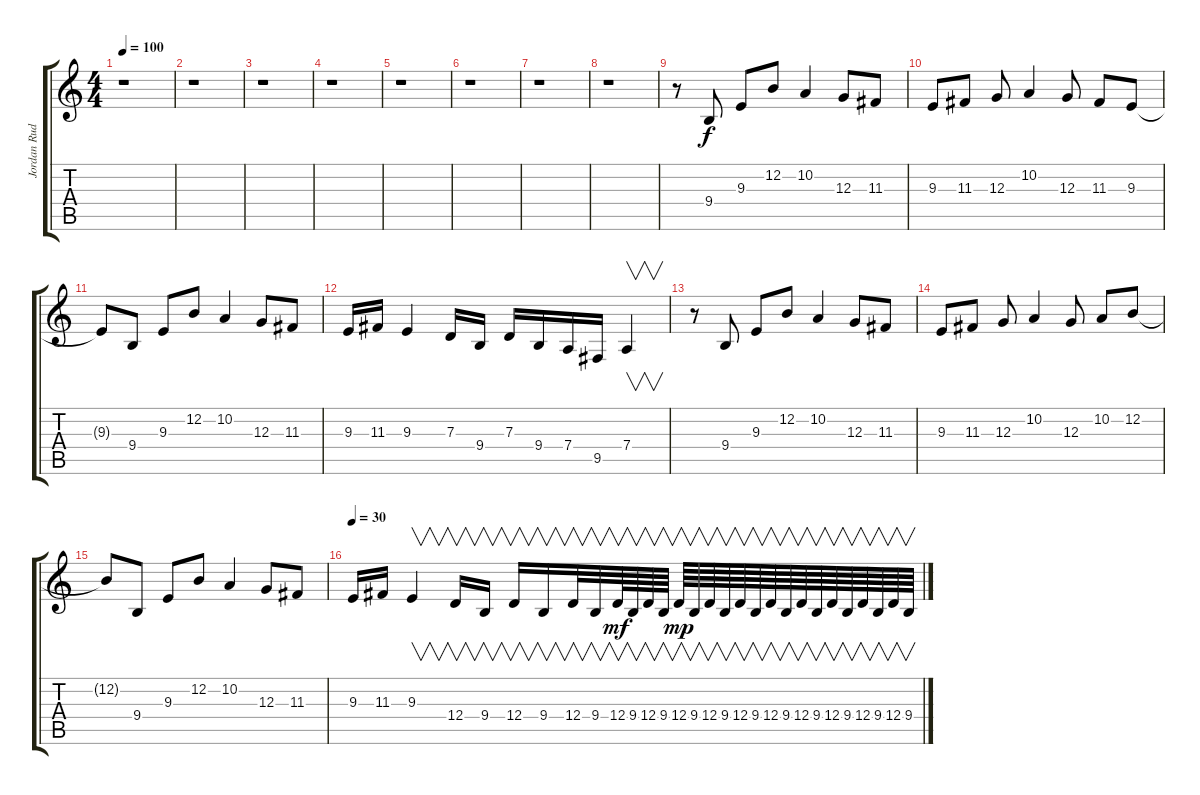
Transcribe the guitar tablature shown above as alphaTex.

\track ("Jordan Rudness" "Jordan Rud") {instrument pad3polysynth}
\staff {score tabs}
\tuning (E4 B3 G3 D3 A2 E2) {hide}
\ts (4 4)
\tempo 100
\clef g2
\ks c
r.1{dy f} |
r.1 |
r.1 |
r.1 |
r.1 |
r.1 |
r.1 |
r.1 |
r.8 9.4.8 9.3.8 12.2.8 10.2.4 12.3.8 11.3.8 |
9.3.8 11.3.8 12.3.8 10.2.4 12.3.8 11.3.8 9.3.8 |
9.3{t}.8 9.4.8 9.3.8 12.2.8 10.2.4 12.3.8 11.3.8 |
9.3.16 11.3.16 9.3.4 7.3.16 9.4.16 7.3.16 9.4.16 7.4.16 9.5.16 7.4.4{v} |
r.8 9.4.8 9.3.8 12.2.8 10.2.4 12.3.8 11.3.8 |
9.3.8 11.3.8 12.3.8 10.2.4 12.3.8 10.2.8 12.2.8 |
12.2{t}.8 9.4.8 9.3.8 12.2.8 10.2.4 12.3.8 11.3.8 |
\tempo 30
9.3.16 11.3.16 9.3.4{v} 12.4.16{v} 9.4.16{v} 12.4.16{v} 9.4.16{v} 12.4.32{v} 9.4.32{v} 12.4.64{v dy mf} 9.4.64{v} 12.4.64{v} 9.4.64{v} 12.4.64{v dy mp} 9.4.64{v} 12.4.64{v} 9.4.64{v} 12.4.64{v} 9.4.64{v} 12.4.64{v} 9.4.64{v} 12.4.64{v} 9.4.64{v} 12.4.64{v} 9.4.64{v} 12.4.64{v} 9.4.64{v} 12.4.64{v} 9.4.64{v}
